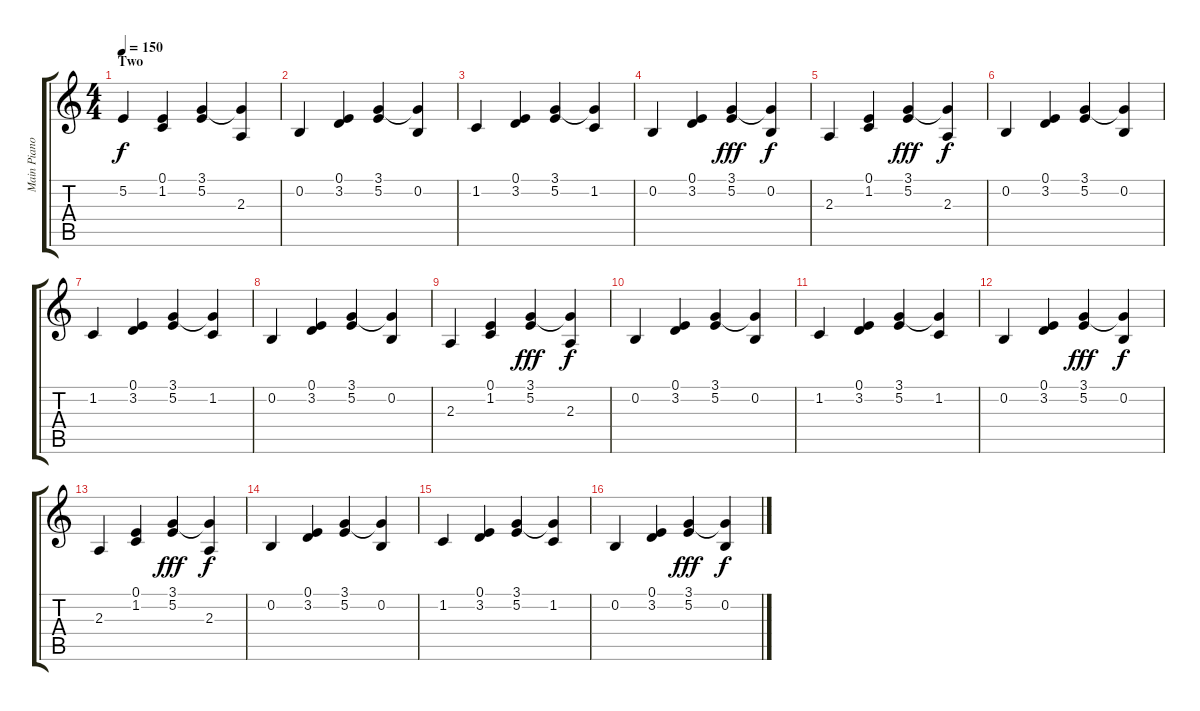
\track ("Main Piano" "Main Piano") {instrument acousticgrandpiano}
\staff {score tabs}
\tuning (E4 B3 G3 D3 A2 E2) {hide}
\ts (4 4)
\section ("" "Two")
\tempo 150
\clef g2
\ks c
5.2.4{dy f} (0.1 1.2).4 (3.1 5.2).4 (3.1{t} 2.3).4 |
0.2.4 (0.1 3.2).4 (3.1 5.2).4 (3.1{t} 0.2).4 |
1.2.4 (0.1 3.2).4 (3.1 5.2).4 (3.1{t} 1.2).4 |
0.2.4 (0.1 3.2).4 (3.1 5.2).4{dy fff} (3.1{t} 0.2).4{dy f} |
2.3.4 (0.1 1.2).4 (3.1 5.2).4{dy fff} (3.1{t} 2.3).4{dy f} |
0.2.4 (0.1 3.2).4 (3.1 5.2).4 (3.1{t} 0.2).4 |
1.2.4 (0.1 3.2).4 (3.1 5.2).4 (3.1{t} 1.2).4 |
0.2.4 (0.1 3.2).4 (3.1 5.2).4 (3.1{t} 0.2).4 |
2.3.4{volume 10} (0.1 1.2).4 (3.1 5.2).4{dy fff} (3.1{t} 2.3).4{dy f} |
0.2.4 (0.1 3.2).4 (3.1 5.2).4 (3.1{t} 0.2).4 |
1.2.4 (0.1 3.2).4 (3.1 5.2).4 (3.1{t} 1.2).4 |
0.2.4 (0.1 3.2).4 (3.1 5.2).4{dy fff} (3.1{t} 0.2).4{dy f} |
2.3.4 (0.1 1.2).4 (3.1 5.2).4{dy fff} (3.1{t} 2.3).4{dy f} |
0.2.4 (0.1 3.2).4 (3.1 5.2).4 (3.1{t} 0.2).4 |
1.2.4 (0.1 3.2).4 (3.1 5.2).4 (3.1{t} 1.2).4 |
0.2.4 (0.1 3.2).4 (3.1 5.2).4{dy fff} (3.1{t} 0.2).4{dy f}
